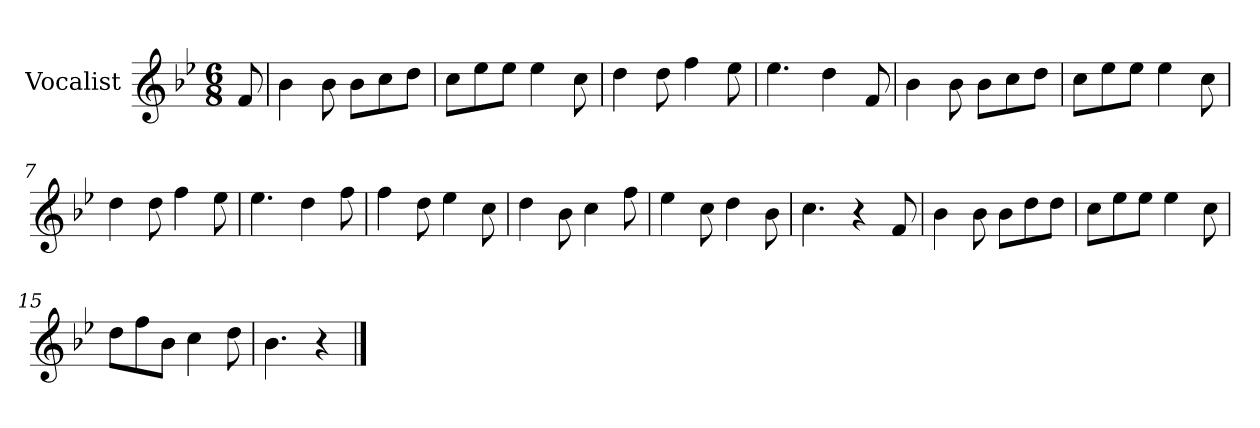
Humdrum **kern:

**kern
*part1
*staff1
*I"Vocalist
*k[b-e-]
*B-:
*M6/8
=
8f
=1
4b-
8b-
8b-L
8cc
8ddJ
=2
8ccL
8ee-
8ee-J
4ee-
8cc
=3
4dd
8dd
4ff
8ee-
=4
4.ee-
4dd
8f
=5
4b-
8b-
8b-L
8cc
8ddJ
=6
8ccL
8ee-
8ee-J
4ee-
8cc
=7
4dd
8dd
4ff
8ee-
=8
4.ee-
4dd
8ff
=9
4ff
8dd
4ee-
8cc
=10
4dd
8b-
4cc
8ff
=11
4ee-
8cc
4dd
8b-
=12
4.cc
4r
8f
=13
4b-
8b-
8b-L
8dd
8ddJ
=14
8ccL
8ee-
8ee-J
4ee-
8cc
=15
8ddL
8ff
8b-J
4cc
8dd
=16
4.b-
4r
==
*-
